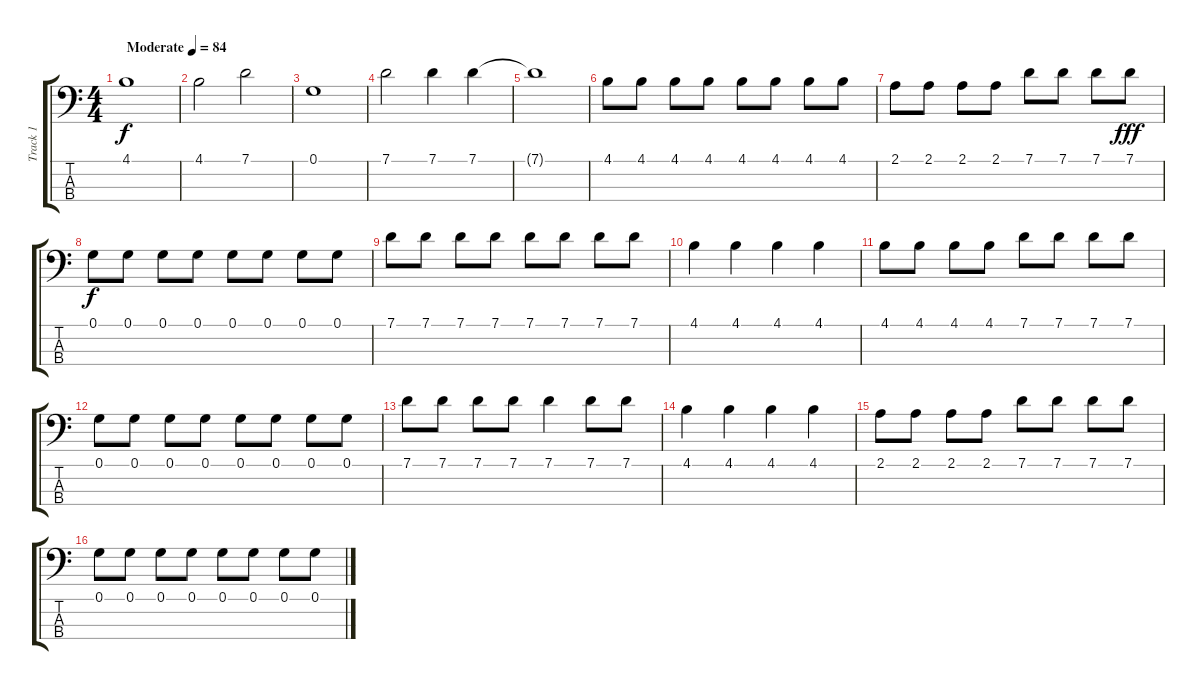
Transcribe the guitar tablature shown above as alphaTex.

\track ("Track 1" "Track 1") {instrument electricbasspick}
\staff {score tabs}
\tuning (G2 D2 A1 E1) {hide}
\ts (4 4)
\tempo (84 "Moderate")
\clef f4
\ks c
4.1.1{dy f instrument electricbasspick} |
4.1.2 7.1.2 |
0.1.1 |
7.1.2 7.1.4 7.1.4 |
7.1{t}.1 |
4.1.8 4.1.8 4.1.8 4.1.8 4.1.8 4.1.8 4.1.8 4.1.8 |
2.1.8 2.1.8 2.1.8 2.1.8 7.1.8 7.1.8 7.1.8 7.1.8{dy fff} |
0.1.8{dy f} 0.1.8 0.1.8 0.1.8 0.1.8 0.1.8 0.1.8 0.1.8 |
7.1.8 7.1.8 7.1.8 7.1.8 7.1.8 7.1.8 7.1.8 7.1.8 |
4.1.4 4.1.4 4.1.4 4.1.4 |
4.1.8 4.1.8 4.1.8 4.1.8 7.1.8 7.1.8 7.1.8 7.1.8 |
0.1.8 0.1.8 0.1.8 0.1.8 0.1.8 0.1.8 0.1.8 0.1.8 |
7.1.8 7.1.8 7.1.8 7.1.8 7.1.4 7.1.8 7.1.8 |
4.1.4 4.1.4 4.1.4 4.1.4 |
2.1.8 2.1.8 2.1.8 2.1.8 7.1.8 7.1.8 7.1.8 7.1.8 |
0.1.8 0.1.8 0.1.8 0.1.8 0.1.8 0.1.8 0.1.8 0.1.8
